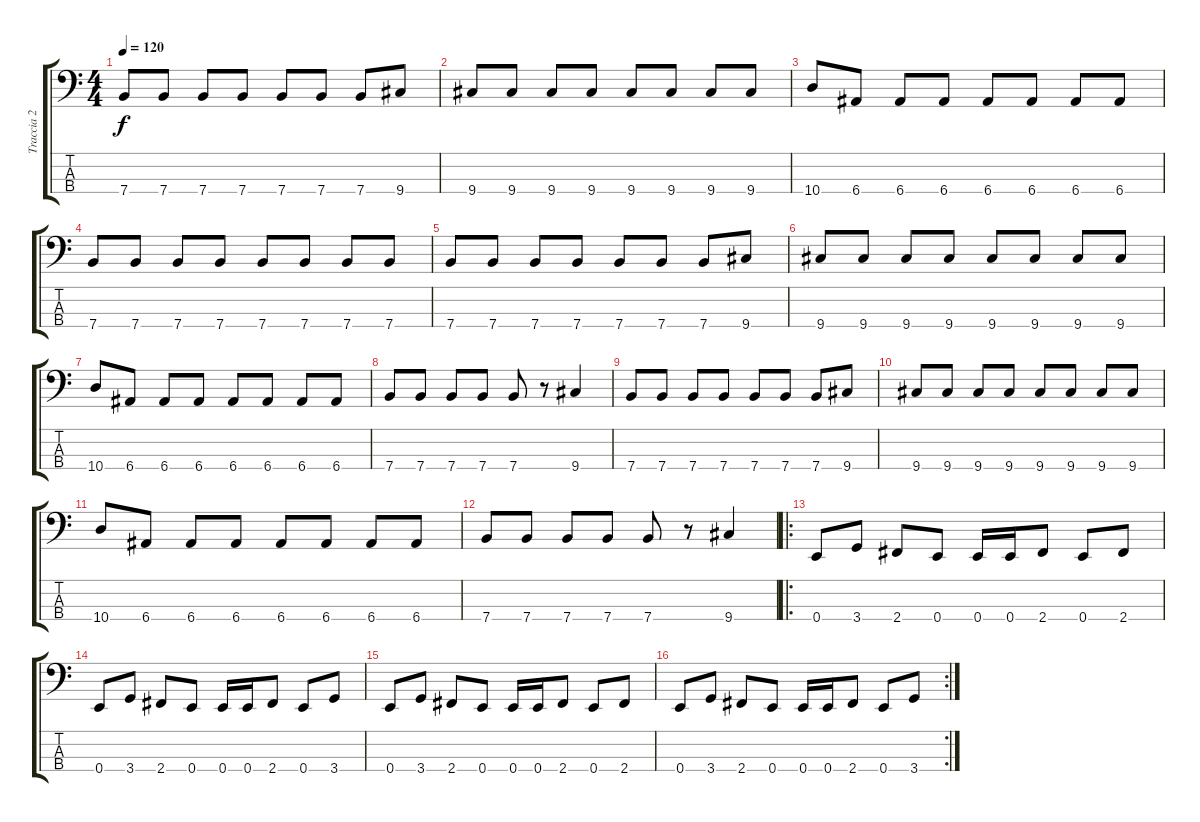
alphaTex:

\track ("Traccia 2" "Traccia 2") {instrument electricbassfinger}
\staff {score tabs}
\tuning (G2 D2 A1 E1) {hide}
\ts (4 4)
\tempo 120
\clef f4
\ks c
7.4.8{dy f} 7.4.8 7.4.8 7.4.8 7.4.8 7.4.8 7.4.8 9.4.8 |
9.4.8 9.4.8 9.4.8 9.4.8 9.4.8 9.4.8 9.4.8 9.4.8 |
10.4.8 6.4.8 6.4.8 6.4.8 6.4.8 6.4.8 6.4.8 6.4.8 |
7.4.8 7.4.8 7.4.8 7.4.8 7.4.8 7.4.8 7.4.8 7.4.8 |
7.4.8 7.4.8 7.4.8 7.4.8 7.4.8 7.4.8 7.4.8 9.4.8 |
9.4.8 9.4.8 9.4.8 9.4.8 9.4.8 9.4.8 9.4.8 9.4.8 |
10.4.8 6.4.8 6.4.8 6.4.8 6.4.8 6.4.8 6.4.8 6.4.8 |
7.4.8 7.4.8 7.4.8 7.4.8 7.4.8 r.8 9.4.4 |
7.4.8 7.4.8 7.4.8 7.4.8 7.4.8 7.4.8 7.4.8 9.4.8 |
9.4.8 9.4.8 9.4.8 9.4.8 9.4.8 9.4.8 9.4.8 9.4.8 |
10.4.8 6.4.8 6.4.8 6.4.8 6.4.8 6.4.8 6.4.8 6.4.8 |
7.4.8 7.4.8 7.4.8 7.4.8 7.4.8 r.8 9.4.4 |
\ro
0.4.8 3.4.8 2.4.8 0.4.8 0.4.16 0.4.16 2.4.8 0.4.8 2.4.8 |
0.4.8 3.4.8 2.4.8 0.4.8 0.4.16 0.4.16 2.4.8 0.4.8 3.4.8 |
0.4.8 3.4.8 2.4.8 0.4.8 0.4.16 0.4.16 2.4.8 0.4.8 2.4.8 |
\rc 2
0.4.8 3.4.8 2.4.8 0.4.8 0.4.16 0.4.16 2.4.8 0.4.8 3.4.8
